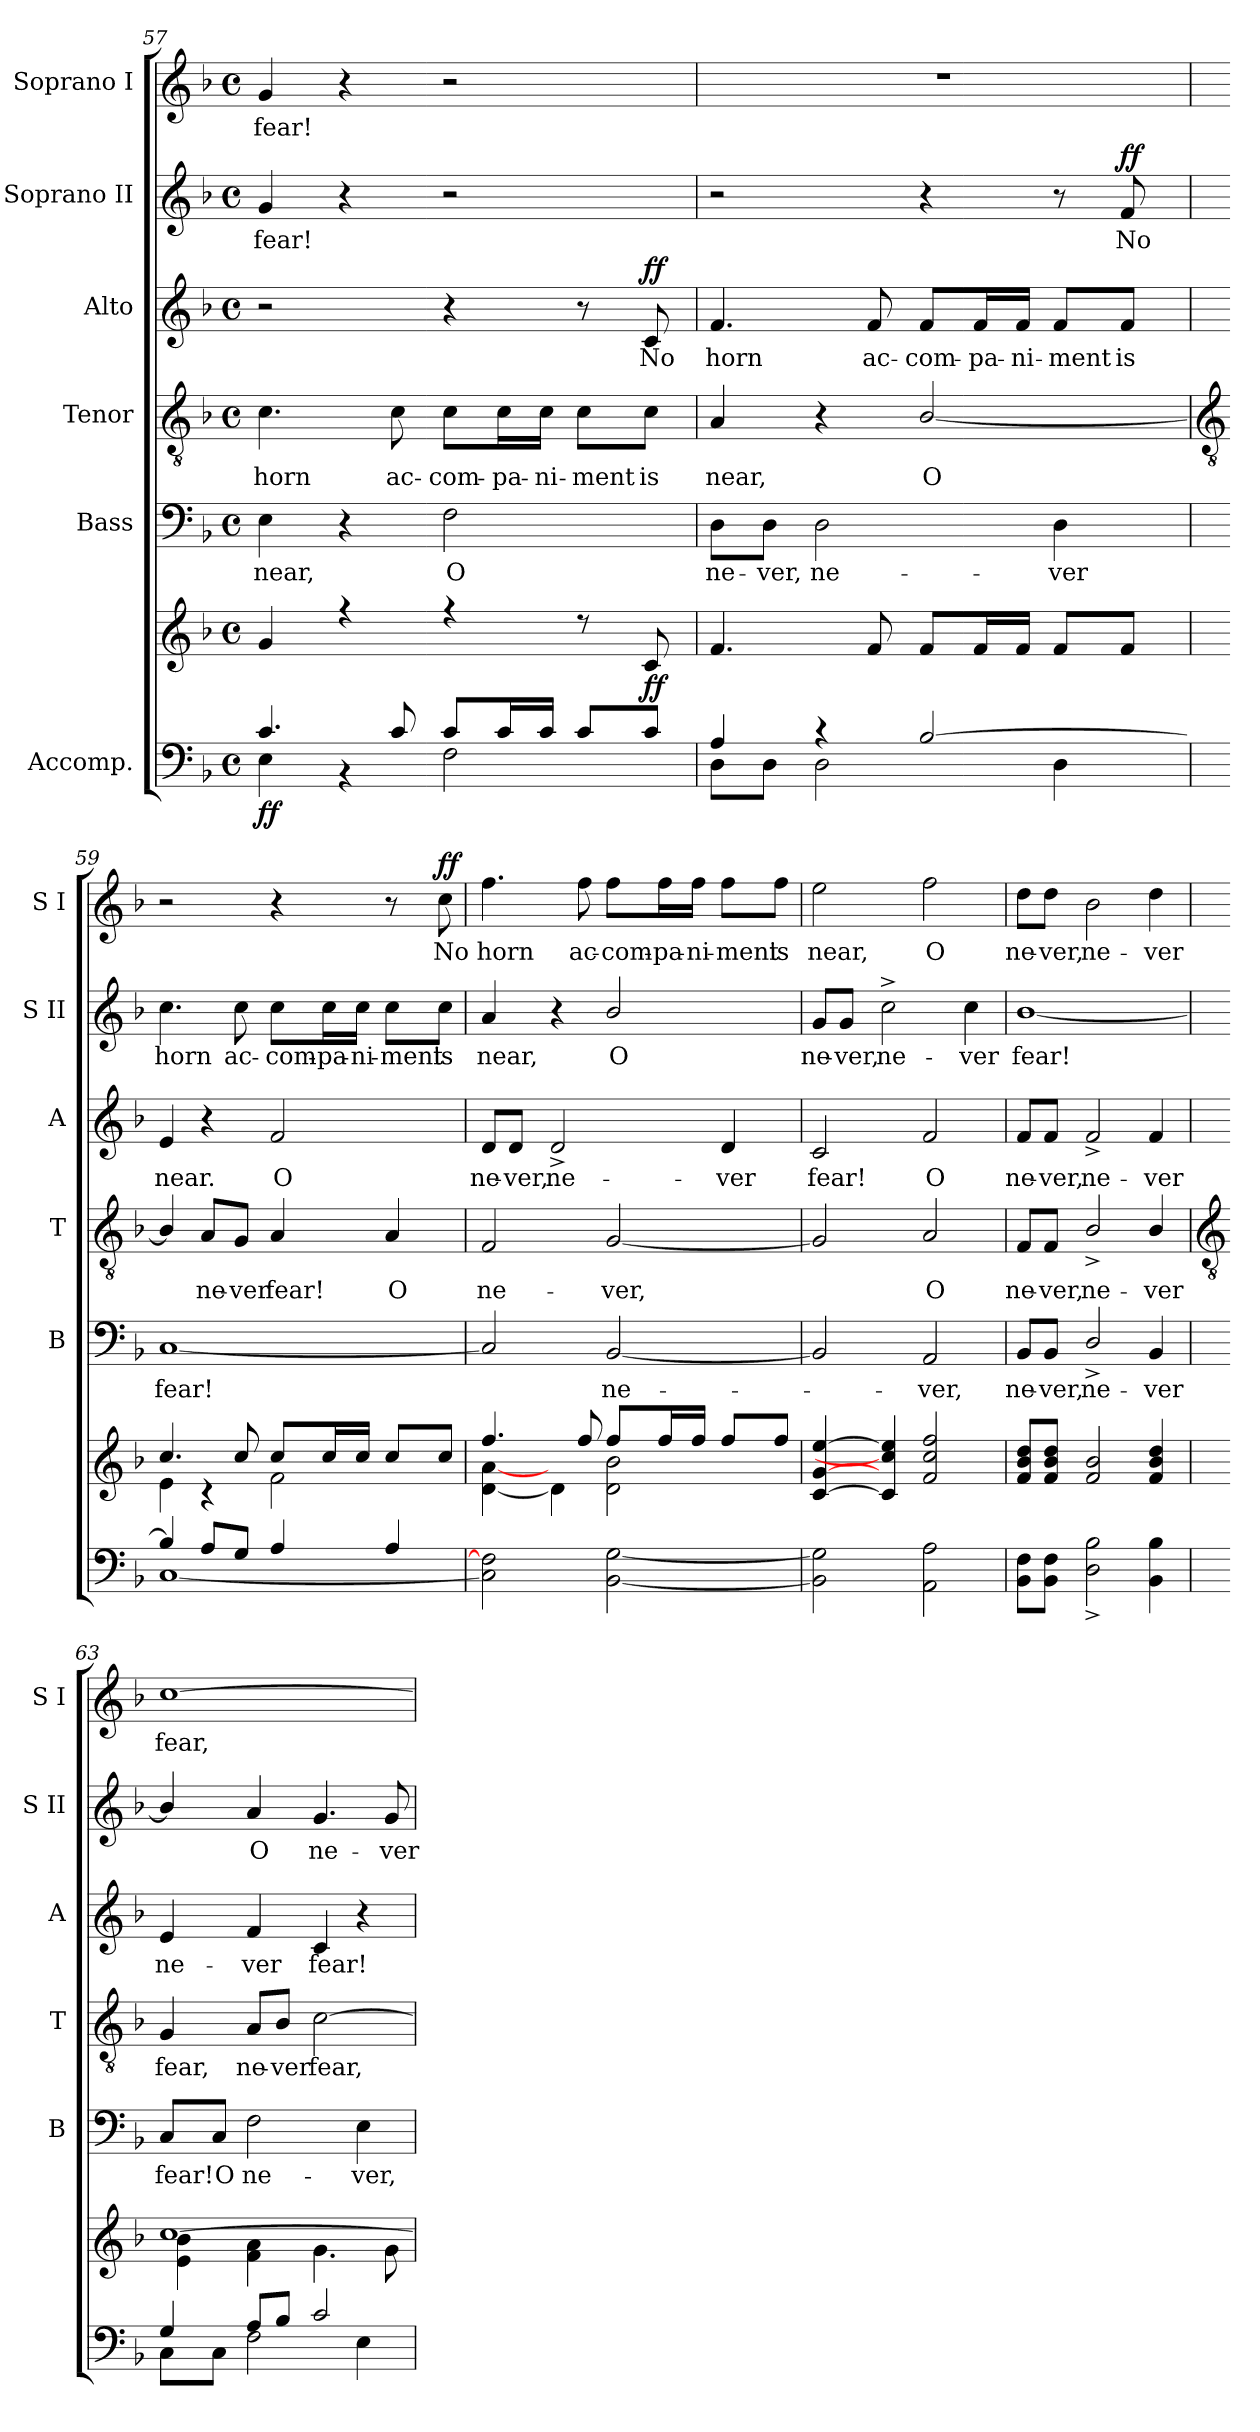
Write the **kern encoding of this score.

**kern	**kern	**dynam	**kern	**text	**kern	**text	**kern	**text	**dynam	**kern	**text	**dynam	**kern	**text	**dynam
*part6	*part6	*part6	*part5	*part5	*part4	*part4	*part3	*part3	*part3	*part2	*part2	*part2	*part1	*part1	*part1
*staff7	*staff6	*staff6/7	*staff5	*staff5	*staff4	*staff4	*staff3	*staff3	*staff3	*staff2	*staff2	*staff2	*staff1	*staff1	*staff1
*I"Accomp.	*	*	*I"Bass	*	*I"Tenor	*	*I"Alto	*	*	*I"Soprano II	*	*	*I"Soprano I	*	*
*	*	*	*I'B	*	*I'T	*	*I'A	*	*	*I'S II	*	*	*I'S I	*	*
*clefF4	*clefG2	*	*clefF4	*	*clefGv2	*	*clefG2	*	*	*clefG2	*	*	*clefG2	*	*
*k[b-]	*k[b-]	*	*k[b-]	*	*k[b-]	*	*k[b-]	*	*	*k[b-]	*	*	*k[b-]	*	*
*F:	*F:	*	*F:	*	*F:	*	*F:	*	*	*F:	*	*	*F:	*	*
*M4/4	*M4/4	*	*M4/4	*	*M4/4	*	*M4/4	*	*	*M4/4	*	*	*M4/4	*	*
*met(c)	*met(c)	*	*met(c)	*	*met(c)	*	*met(c)	*	*	*met(c)	*	*	*met(c)	*	*
=57	=57	=57	=57	=57	=57	=57	=57	=57	=57	=57	=57	=57	=57	=57	=57
*^	*^	*	*	*	*	*	*	*	*	*	*	*	*	*	*
!	!	!	!	!LO:DY:b=2	!	!LO:LY:b	!	!LO:LY:b	!	!	!	!	!LO:LY:b	!	!	!LO:LY:b	!
4.c/	4E	4g/	1ryy	ff	4E	near,	4.c	horn	2r	.	.	4g	fear!	.	4g	fear!	.
.	4r	4r	.	.	4r	.	.	.	.	.	.	4r	.	.	4r	.	.
!	!	!	!	!	!	!	!	!LO:LY:b	!	!	!	!	!	!	!	!	!
8c/	.	.	.	.	.	.	8c	ac-	.	.	.	.	.	.	.	.	.
!	!	!	!	!	!	!LO:LY:b	!	!LO:LY:b	!	!	!	!	!	!	!	!	!
8c/L	2F	4r	.	.	2F	O	8c\L	-com-	4r	.	.	2r	.	.	2r	.	.
!	!	!	!	!	!	!	!	!LO:LY:b	!	!	!	!	!	!	!	!	!
16c/L	.	.	.	.	.	.	16c\L	-pa-	.	.	.	.	.	.	.	.	.
!	!	!	!	!	!	!	!	!LO:LY:b	!	!	!	!	!	!	!	!	!
16c/JJ	.	.	.	.	.	.	16c\JJ	-ni-	.	.	.	.	.	.	.	.	.
!	!	!	!	!	!	!	!	!LO:LY:b	!	!	!	!	!	!	!	!	!
8c/L	.	8r	.	.	.	.	8c\L	-ment	8r	.	.	.	.	.	.	.	.
!	!	!	!	!LO:DY:b	!	!	!	!LO:LY:b	!	!LO:LY:b	!LO:DY:b	!	!	!	!	!	!
8c/J	.	8c/	.	ff	.	.	8c\J	is	8c	No	ff	.	.	.	.	.	.
=58	=58	=58	=58	=58	=58	=58	=58	=58	=58	=58	=58	=58	=58	=58	=58	=58	=58
!	!	!	!	!	!	!LO:LY:b	!	!LO:LY:b	!	!LO:LY:b	!	!	!	!	!	!	!
4A/	8DL	4.f/	2ryy	.	8D\L	ne-	4A	near,	4.f	horn	.	2r	.	.	1r	.	.
!	!	!	!	!	!	!LO:LY:b	!	!	!	!	!	!	!	!	!	!	!
.	8DJ	.	.	.	8D\J	-ver,	.	.	.	.	.	.	.	.	.	.	.
!	!	!	!	!	!	!LO:LY:b	!	!	!	!	!	!	!	!	!	!	!
4r	2D	.	.	.	2D	ne-	4r	.	.	.	.	.	.	.	.	.	.
!	!	!	!	!	!	!	!	!	!	!LO:LY:b	!	!	!	!	!	!	!
.	.	8f/	.	.	.	.	.	.	8f	ac-	.	.	.	.	.	.	.
!	!	!	!	!	!	!	!	!LO:LY:b	!	!LO:LY:b	!	!	!	!	!	!	!
[2B-/	.	8f/L	8.ryy	.	.	.	[2B-/	O	8f/L	-com-	.	4r	.	.	.	.	.
!	!	!	!	!	!	!	!	!	!	!LO:LY:b	!	!	!	!	!	!	!
.	.	16f/L	.	.	.	.	.	.	16f/L	-pa-	.	.	.	.	.	.	.
!	!	!	!	!	!	!	!	!	!	!LO:LY:b	!	!	!	!	!	!	!
.	.	16f/JJ	4ryy	.	.	.	.	.	16f/JJ	-ni-	.	.	.	.	.	.	.
!	!	!	!	!	!	!LO:LY:b	!	!	!	!LO:LY:b	!	!	!	!	!	!	!
.	4D	8f/L	.	.	4D	-ver	.	.	8f/L	-ment	.	8r	.	.	.	.	.
!	!	!	!	!	!	!	!	!	!	!LO:LY:b	!	!	!LO:LY:b	!LO:DY:b	!	!	!
.	.	8f/J	.	.	.	.	.	.	8f/J	is	.	8f	No	ff	.	.	.
.	.	.	16ryy	.	.	.	.	.	.	.	.	.	.	.	.	.	.
!!LO:LB:g=z
=59	=59	=59	=59	=59	=59	=59	=59	=59	=59	=59	=59	=59	=59	=59	=59	=59	=59
*	*	*	*	*	*	*	*clefGv2	*	*	*	*	*	*	*	*	*	*
!	!	!	!	!	!	!LO:LY:b	!	!	!	!LO:LY:b	!	!	!LO:LY:b	!	!	!	!
4B-/]	[1C	4.cc/	4e\	.	[1C	fear!	4B-/]	.	4e	near.	.	4.cc	horn	.	2r	.	.
!	!	!	!	!	!	!	!	!LO:LY:b	!	!	!	!	!	!	!	!	!
8A/L	.	.	4r	.	.	.	8A/L	ne-	4r	.	.	.	.	.	.	.	.
!	!	!	!	!	!	!	!	!LO:LY:b	!	!	!	!	!LO:LY:b	!	!	!	!
8G/J	.	8cc/	.	.	.	.	8G/J	-ver	.	.	.	8cc	ac-	.	.	.	.
!	!	!	!	!	!	!	!	!LO:LY:b	!	!LO:LY:b	!	!	!LO:LY:b	!	!	!	!
4A/	.	8cc/L	2f\	.	.	.	4A	fear!	2f	O	.	8cc\L	-com-	.	4r	.	.
!	!	!	!	!	!	!	!	!	!	!	!	!	!LO:LY:b	!	!	!	!
.	.	16cc/L	.	.	.	.	.	.	.	.	.	16cc\L	-pa-	.	.	.	.
!	!	!	!	!	!	!	!	!	!	!	!	!	!LO:LY:b	!	!	!	!
.	.	16cc/JJ	.	.	.	.	.	.	.	.	.	16cc\JJ	-ni-	.	.	.	.
!	!	!	!	!	!	!	!	!LO:LY:b	!	!	!	!	!LO:LY:b	!	!	!	!
4A/	.	8cc/L	.	.	.	.	4A	O	.	.	.	8cc\L	-ment	.	8r	.	.
!	!	!	!	!	!	!	!	!	!	!	!	!	!LO:LY:b	!	!	!LO:LY:b	!LO:DY:b
.	.	8cc/J	.	.	.	.	.	.	.	.	.	8cc\J	is	.	8cc	No	ff
=60	=60	=60	=60	=60	=60	=60	=60	=60	=60	=60	=60	=60	=60	=60	=60	=60	=60
!	!	!	!	!	!	!	!	!LO:LY:b	!	!LO:LY:b	!	!	!LO:LY:b	!	!	!LO:LY:b	!
1ryy	2C] 2F]	4.ff/	[4d\ [4a\	.	2C]	.	2F	ne-	8d/L	ne-	.	4a	near,	.	4.ff	horn	.
!	!	!	!	!	!	!	!	!	!	!LO:LY:b	!	!	!	!	!	!	!
.	.	.	.	.	.	.	.	.	8d/J	-ver,	.	.	.	.	.	.	.
!	!	!	!	!	!	!	!	!	!	!LO:LY:b	!	!	!	!	!	!	!
.	.	.	4d\]	.	.	.	.	.	2d^	ne-	.	4r	.	.	.	.	.
!	!	!	!	!	!	!	!	!	!	!	!	!	!	!	!	!LO:LY:b	!
.	.	8ff/	.	.	.	.	.	.	.	.	.	.	.	.	8ff	ac-	.
!	!	!	!	!	!	!LO:LY:b	!	!LO:LY:b	!	!	!	!	!LO:LY:b	!	!	!LO:LY:b	!
.	[2BB- [2G	8ff/L	2d\ 2b-\	.	[2BB-	ne-	[2G	-ver,	.	.	.	2b-/	O	.	8ff\L	-com-	.
!	!	!	!	!	!	!	!	!	!	!	!	!	!	!	!	!LO:LY:b	!
.	.	16ff/L	.	.	.	.	.	.	.	.	.	.	.	.	16ff\L	-pa-	.
!	!	!	!	!	!	!	!	!	!	!	!	!	!	!	!	!LO:LY:b	!
.	.	16ff/JJ	.	.	.	.	.	.	.	.	.	.	.	.	16ff\JJ	-ni-	.
!	!	!	!	!	!	!	!	!	!	!LO:LY:b	!	!	!	!	!	!LO:LY:b	!
.	.	8ff/L	.	.	.	.	.	.	4d	-ver	.	.	.	.	8ff\L	-ment	.
!	!	!	!	!	!	!	!	!	!	!	!	!	!	!	!	!LO:LY:b	!
.	.	8ff/J	.	.	.	.	.	.	.	.	.	.	.	.	8ff\J	is	.
=61	=61	=61	=61	=61	=61	=61	=61	=61	=61	=61	=61	=61	=61	=61	=61	=61	=61
!	!	!	!	!	!	!	!	!	!	!LO:LY:b	!	!	!LO:LY:b	!	!	!LO:LY:b	!
1ryy	2BB-] 2G]	[4c/ [4g/ [4ee/	1ryy	.	2BB-]	.	2G]	.	2c	fear!	.	8g/L	ne-	.	2ee	near,	.
!	!	!	!	!	!	!	!	!	!	!	!	!	!LO:LY:b	!	!	!	!
.	.	.	.	.	.	.	.	.	.	.	.	8g/J	-ver,	.	.	.	.
!	!	!	!	!	!	!	!	!	!	!	!	!	!LO:LY:b	!	!	!	!
.	.	4c/] 4cc/] 4ee/]	.	.	.	.	.	.	.	.	.	2cc^	ne-	.	.	.	.
!	!	!	!	!	!	!LO:LY:b	!	!LO:LY:b	!	!LO:LY:b	!	!	!	!	!	!LO:LY:b	!
.	2AA 2A	2f/ 2cc/ 2ff/	.	.	2AA	ver,	2A	O	2f	O	.	.	.	.	2ff	O	.
!	!	!	!	!	!	!	!	!	!	!	!	!	!LO:LY:b	!	!	!	!
.	.	.	.	.	.	.	.	.	.	.	.	4cc	-ver	.	.	.	.
=62	=62	=62	=62	=62	=62	=62	=62	=62	=62	=62	=62	=62	=62	=62	=62	=62	=62
!	!	!	!	!	!	!LO:LY:b	!	!LO:LY:b	!	!LO:LY:b	!	!	!LO:LY:b	!	!	!LO:LY:b	!
1ryy	8BB- 8FL	8f/ 8b-/ 8dd/L	1ryy	.	8BB-/L	ne-	8F/L	ne-	8f/L	ne-	.	[1b-/	fear!	.	8dd\L	ne-	.
!	!	!	!	!	!	!LO:LY:b	!	!LO:LY:b	!	!LO:LY:b	!	!	!	!	!	!LO:LY:b	!
.	8BB- 8FJ	8f/ 8b-/ 8dd/J	.	.	8BB-/J	-ver,	8F/J	-ver,	8f/J	-ver,	.	.	.	.	8dd\J	-ver,	.
!	!	!	!	!	!	!LO:LY:b	!	!LO:LY:b	!	!LO:LY:b	!	!	!	!	!	!LO:LY:b	!
.	2D\^ 2B-\^	2f/ 2b-/	.	.	2D^/	ne-	2B-^/	ne-	2f^	ne-	.	.	.	.	2b-	ne-	.
!	!	!	!	!	!	!LO:LY:b	!	!LO:LY:b	!	!LO:LY:b	!	!	!	!	!	!LO:LY:b	!
.	4BB- 4B-	4f/ 4b-/ 4dd/	.	.	4BB-	-ver	4B-/	-ver	4f	-ver	.	.	.	.	4dd	-ver	.
!!LO:LB:g=z
=63	=63	=63	=63	=63	=63	=63	=63	=63	=63	=63	=63	=63	=63	=63	=63	=63	=63
*	*	*	*	*	*	*	*clefGv2	*	*	*	*	*	*	*	*	*	*
!	!	!	!	!	!	!LO:LY:b	!	!LO:LY:b	!	!LO:LY:b	!	!	!	!	!	!LO:LY:b	!
4G/	8C\L	[1cc/	4e\ 4b-\	.	8C/L	fear!	4G	fear,	4e	ne-	.	4b-/]	.	.	[1cc	fear,	.
!	!	!	!	!	!	!LO:LY:b	!	!	!	!	!	!	!	!	!	!	!
.	8C\J	.	.	.	8C/J	O	.	.	.	.	.	.	.	.	.	.	.
!	!	!	!	!	!	!LO:LY:b	!	!LO:LY:b	!	!LO:LY:b	!	!	!LO:LY:b	!	!	!	!
8A/L	2F	.	4f\ 4a\	.	2F	ne-	8A/L	ne-	4f	-ver	.	4a	O	.	.	.	.
!	!	!	!	!	!	!	!	!LO:LY:b	!	!	!	!	!	!	!	!	!
8B-/J	.	.	.	.	.	.	8B-/J	-ver	.	.	.	.	.	.	.	.	.
!	!	!	!	!	!	!	!	!LO:LY:b	!	!LO:LY:b	!	!	!LO:LY:b	!	!	!	!
2c/	.	.	4.g\	.	.	.	[2c	fear,	4c	fear!	.	4.g	ne-	.	.	.	.
!	!	!	!	!	!	!LO:LY:b	!	!	!	!	!	!	!	!	!	!	!
.	4E	.	.	.	4E	-ver,	.	.	4r	.	.	.	.	.	.	.	.
!	!	!	!	!	!	!	!	!	!	!	!	!	!LO:LY:b	!	!	!	!
.	.	.	8g\	.	.	.	.	.	.	.	.	8g	-ver	.	.	.	.
*v	*v	*	*	*	*	*	*	*	*	*	*	*	*	*	*	*	*
*	*v	*v	*	*	*	*	*	*	*	*	*	*	*	*	*	*
=	=	=	=	=	=	=	=	=	=	=	=	=	=	=	=
*-	*-	*-	*-	*-	*-	*-	*-	*-	*-	*-	*-	*-	*-	*-	*-
